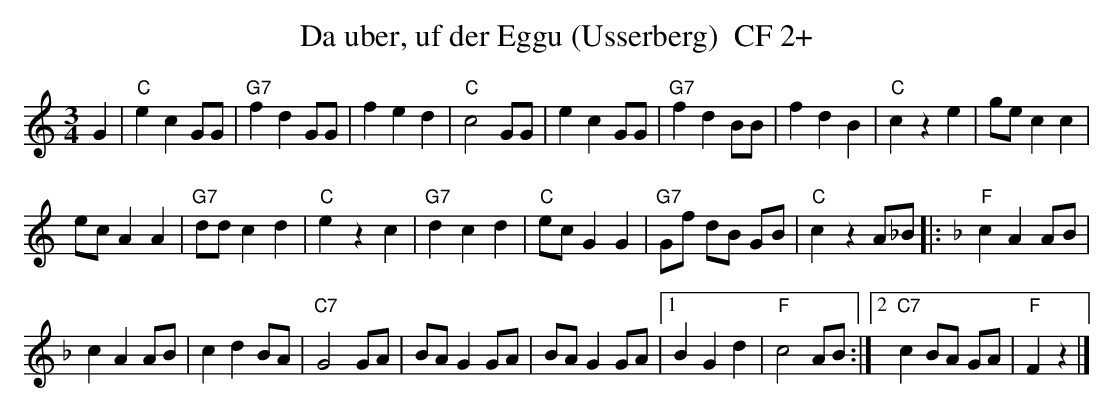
X:1
T:Da uber, uf der Eggu (Usserberg)  CF 2+
M:3/4
L:1/8
K:C%%MIDI gchordon
G2|"C"e2c2GG | "G7"f2d2GG | f2e2d2 | "C"c4GG | e2c2GG | \
"G7"f2d2BB | f2d2B2 | "C"c2z2e2 |\
 gec2c2 |
 ecA2A2 | "G7"ddc2d2 | \
"C"e2z2c2 | "G7"d2c2d2 | "C"ec G2G2 | "G7"Gf dB GB | "C"c2z2 A_B |: [K:F] \
"F"c2A2AB |
 c2A2AB | c2d2 BA | "C7"G4GA | BAG2GA | \
BAG2GA |1 B2G2d2 | "F"c4AB :|2 "C7"c2BA GA | "F"F2z2 |]
